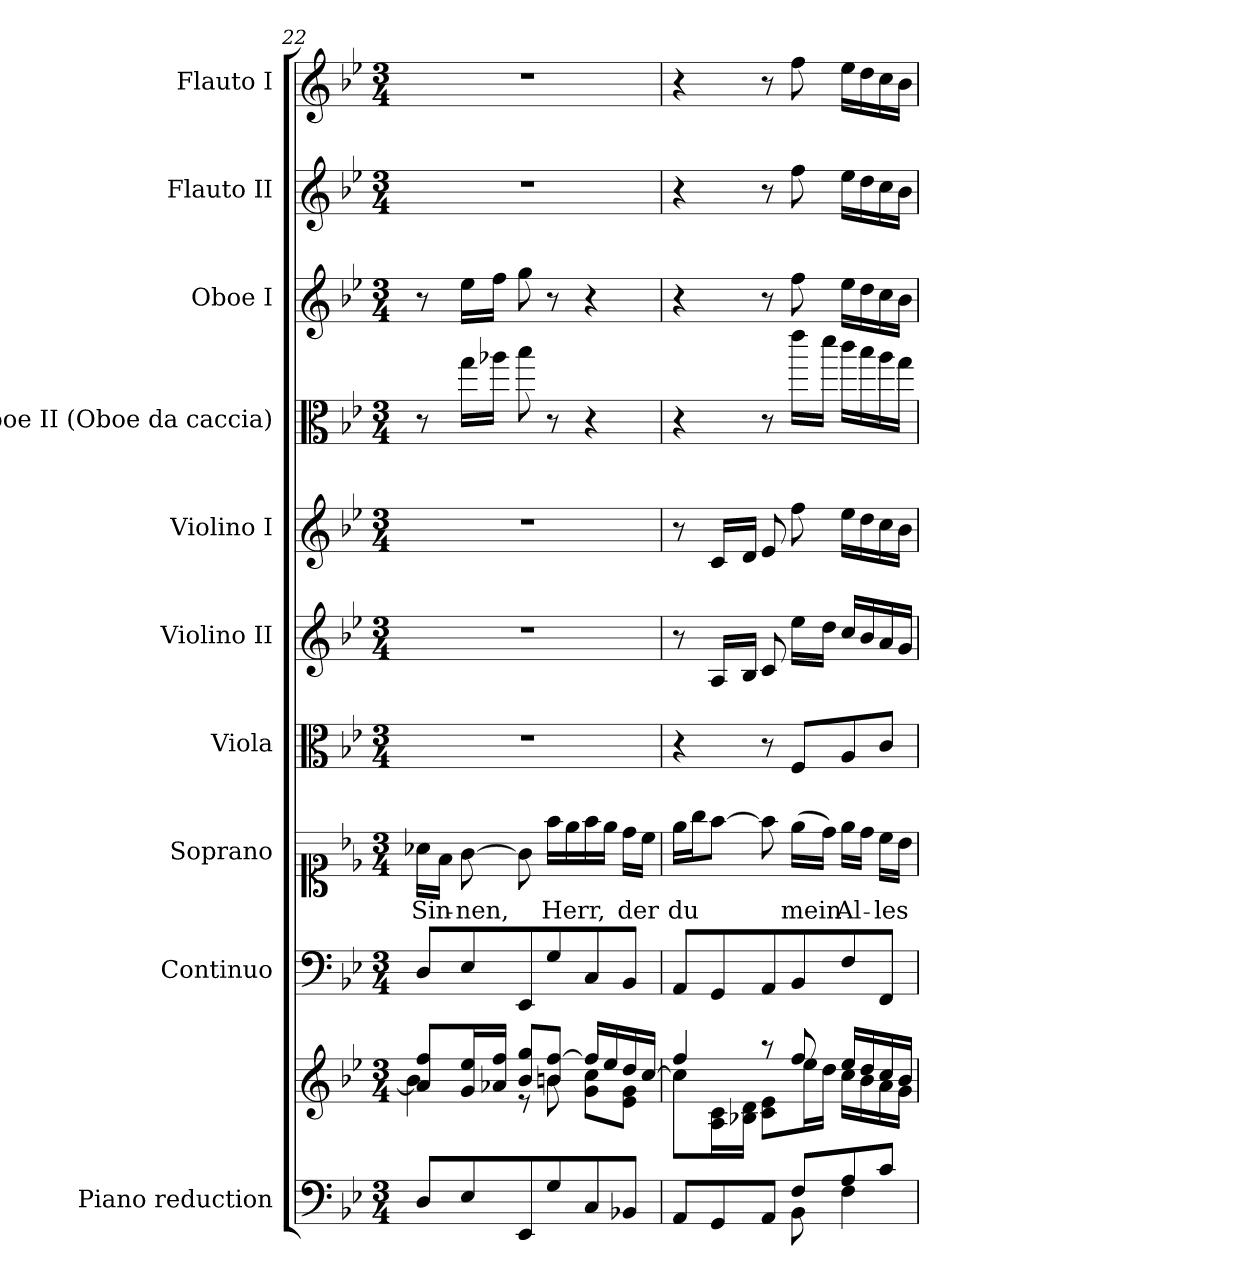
**kern	**kern	**kern	**kern	**text	**kern	**kern	**kern	**kern	**kern	**kern	**kern
*part10	*part10	*part9	*part8	*part8	*part7	*part6	*part5	*part4	*part3	*part2	*part1
*staff11	*staff10	*staff9	*staff8	*staff8	*staff7	*staff6	*staff5	*staff4	*staff3	*staff2	*staff1
*I"Piano reduction	*	*I"Continuo	*I"Soprano	*	*I"Viola	*I"Violino II	*I"Violino I	*I"Oboe II (Oboe da caccia)	*I"Oboe I	*I"Flauto II	*I"Flauto I
*I'Pno	*	*	*	*	*I'Vla	*I'Vln	*I'Vln	*	*I'Ob	*I'Fl	*I'Fl
*clefF4	*clefG2	*clefF4	*clefC1	*	*clefC3	*clefG2	*clefG2	*clefC3	*clefG2	*clefG2	*clefG2
*	*	*	*	*	*	*	*	*ITrd12c21	*	*	*
*k[b-e-]	*k[b-e-]	*k[b-e-]	*k[b-e-]	*	*k[b-e-]	*k[b-e-]	*k[b-e-]	*k[b-e-]	*k[b-e-]	*k[b-e-]	*k[b-e-]
*M3/4	*M3/4	*M3/4	*M3/4	*	*M3/4	*M3/4	*M3/4	*M3/4	*M3/4	*M3/4	*M3/4
=22	=22	=22	=22	=22	=22	=22	=22	=22	=22	=22	=22
*	*^	*	*	*	*	*	*	*	*	*	*
!	!	!	!	!	!LO:LY:b	!	!	!	!	!	!	!
8D/L	8a-/] 8ff/L	4b-\	8D/L	16a-X\LL	Sin-	2.r	2.r	2.r	8r	8r	2.r	2.r
.	.	.	.	16f\JJ	.	.	.	.	.	.	.	.
!	!	!	!	!	!LO:LY:b	!	!	!	!	!	!	!
8E-/	16g/ 16ee-/L	.	8E-/	[8g\	-nen,	.	.	.	16g\LL	16ee-\LL	.	.
.	16a-X/ 16ff/JJ	.	.	.	.	.	.	.	16a-X\JJ	16ff\JJ	.	.
8EE-/	8b-/ 8gg/L	8r	8EE-/	8g\]	.	.	.	.	8b-\	8gg\	.	.
!	!	!	!	!	!LO:LY:b	!	!	!	!	!	!	!
8G/	8bn/ [8ff/J	8b\	8G/	16ff\LL	Herr,	.	.	.	8r	8r	.	.
.	.	.	.	16ee-\	.	.	.	.	.	.	.	.
8C/	16ff/LL]	8g\ 8cc\L	8C/	16ff\	.	.	.	.	4r	4r	.	.
.	16ee-/	.	.	16ee-\JJ	.	.	.	.	.	.	.	.
!	!	!	!	!	!LO:LY:b	!	!	!	!	!	!	!
8BB-X/J	16dd/	8e-\ 8g\J	8BB-/J	16dd\LL	der	.	.	.	.	.	.	.
.	[16cc/JJ	.	.	16cc\JJ	.	.	.	.	.	.	.	.
!!LO:PB:g=z
=23	=23	=23	=23	=23	=23	=23	=23	=23	=23	=23	=23	=23
*^	*	*	*	*	*	*	*	*	*	*	*	*
!	!	!	!	!	!	!LO:LY:b	!	!	!	!	!	!	!
8AA/L	4.ryy	4ff/	8cc\L]	8AA/L	16ee-\LL	du	4r	8r	8r	4r	4r	4r	4r
.	.	.	.	.	16gg\J	.	.	.	.	.	.	.	.
8GG/	.	.	16A\ 16c\L	8GG/	[8ff\J	.	.	16A/LL	16c/LL	.	.	.	.
.	.	.	16B-X\ 16d\JJ	.	.	.	.	16B-/JJ	16d/JJ	.	.	.	.
8AA/J	.	8r	8c\ 8e-\L	8AA/	8ff\]	.	8r	8c/	8e-/	8r	8r	8r	8r
!	!	!	!	!	!	!LO:LY:b	!	!	!	!	!	!	!
8F/L	8BB-\	8ff/	16ee-\L	8BB-/	(>16ee-\LL	mein	8F/L	16ee-\LL	8ff\	16ee-\LL	8ff\	8ff\	8ff\
.	.	.	16dd\JJ	.	16dd\JJ)	.	.	16dd\JJ	.	16dd\JJ	.	.	.
!	!	!	!	!	!	!LO:LY:b	!	!	!	!	!	!	!
8A/	4F\	16ee-/LL	16cc\LL	8F/	16ee-\LL	Al-	8A/	16cc/LL	16ee-\LL	16cc\LL	16ee-\LL	16ee-\LL	16ee-\LL
.	.	16dd/	16b-\	.	16dd\JJ	.	.	16b-/	16dd\	16b-\	16dd\	16dd\	16dd\
!	!	!	!	!	!	!LO:LY:b	!	!	!	!	!	!	!
8c/J	.	16cc/	16a\	8FF/J	16cc\LL	-les	8c/J	16a/	16cc\	16a\	16cc\	16cc\	16cc\
.	.	16b-/JJ	16g\JJ	.	16b-\JJ	.	.	16g/JJ	16b-\JJ	16g\JJ	16b-\JJ	16b-\JJ	16b-\JJ
*v	*v	*	*	*	*	*	*	*	*	*	*	*	*
*	*v	*v	*	*	*	*	*	*	*	*	*	*
=	=	=	=	=	=	=	=	=	=	=	=
*-	*-	*-	*-	*-	*-	*-	*-	*-	*-	*-	*-
